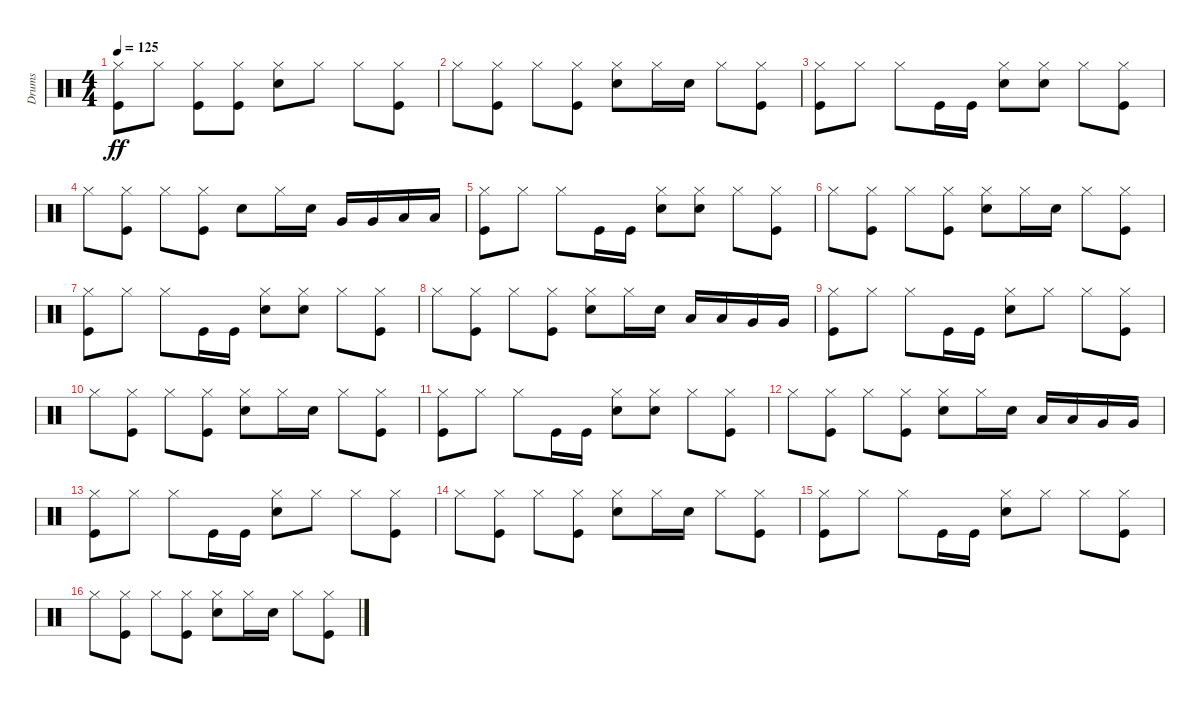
\track ("Drums" "Drums") {instrument percussion}
\staff {score}
\articulation defaults
\ts (4 4)
\tempo 125
\clef neutral
\ks c
("Kick (hit)" "Hi-Hat (closed)").8{dy ff} "Hi-Hat (closed)".8 ("Kick (hit)" "Hi-Hat (closed)").8 ("Kick (hit)" "Hi-Hat (closed)").8 ("Snare (hit) 2" "Hi-Hat (closed)").8 "Hi-Hat (closed)".8 "Hi-Hat (closed)".8 ("Kick (hit)" "Hi-Hat (closed)").8 |
"Hi-Hat (closed)".8 ("Kick (hit)" "Hi-Hat (closed)").8 "Hi-Hat (closed)".8 ("Kick (hit)" "Hi-Hat (closed)").8 ("Snare (hit) 2" "Hi-Hat (closed)").8 "Hi-Hat (closed)".16 "Snare (hit) 2".16 "Hi-Hat (closed)".8 ("Kick (hit)" "Hi-Hat (closed)").8 |
("Kick (hit)" "Hi-Hat (closed)").8 "Hi-Hat (closed)".8 "Hi-Hat (closed)".8 "Kick (hit)".16 "Kick (hit)".16 ("Snare (hit) 2" "Hi-Hat (closed)").8 ("Snare (hit) 2" "Hi-Hat (closed)").8 "Hi-Hat (closed)".8 ("Kick (hit)" "Hi-Hat (closed)").8 |
"Hi-Hat (closed)".8 ("Kick (hit)" "Hi-Hat (closed)").8 "Hi-Hat (closed)".8 ("Kick (hit)" "Hi-Hat (closed)").8 "Snare (hit) 2".8 "Hi-Hat (closed)".16 "Snare (hit) 2".16 "Very Low Tom (hit)".16 "Very Low Tom (hit)".16 "Low Floor Tom (hit)".16 "Low Floor Tom (hit)".16 |
("Kick (hit)" "Hi-Hat (closed)").8 "Hi-Hat (closed)".8 "Hi-Hat (closed)".8 "Kick (hit)".16 "Kick (hit)".16 ("Snare (hit) 2" "Hi-Hat (closed)").8 ("Snare (hit) 2" "Hi-Hat (closed)").8 "Hi-Hat (closed)".8 ("Kick (hit)" "Hi-Hat (closed)").8 |
"Hi-Hat (closed)".8 ("Kick (hit)" "Hi-Hat (closed)").8 "Hi-Hat (closed)".8 ("Kick (hit)" "Hi-Hat (closed)").8 ("Snare (hit) 2" "Hi-Hat (closed)").8 "Hi-Hat (closed)".16 "Snare (hit) 2".16 "Hi-Hat (closed)".8 ("Kick (hit)" "Hi-Hat (closed)").8 |
("Kick (hit)" "Hi-Hat (closed)").8 "Hi-Hat (closed)".8 "Hi-Hat (closed)".8 "Kick (hit)".16 "Kick (hit)".16 ("Snare (hit) 2" "Hi-Hat (closed)").8 ("Snare (hit) 2" "Hi-Hat (closed)").8 "Hi-Hat (closed)".8 ("Kick (hit)" "Hi-Hat (closed)").8 |
"Hi-Hat (closed)".8 ("Kick (hit)" "Hi-Hat (closed)").8 "Hi-Hat (closed)".8 ("Kick (hit)" "Hi-Hat (closed)").8 ("Snare (hit) 2" "Hi-Hat (closed)").8 "Hi-Hat (closed)".16 "Snare (hit) 2".16 "Low Tom (hit)".16 "Low Tom (hit)".16 "Very Low Tom (hit)".16 "Very Low Tom (hit)".16 |
("Kick (hit)" "Hi-Hat (closed)").8 "Hi-Hat (closed)".8 "Hi-Hat (closed)".8 "Kick (hit)".16 "Kick (hit)".16 ("Snare (hit) 2" "Hi-Hat (closed)").8 "Hi-Hat (closed)".8 "Hi-Hat (closed)".8 ("Kick (hit)" "Hi-Hat (closed)").8 |
"Hi-Hat (closed)".8 ("Kick (hit)" "Hi-Hat (closed)").8 "Hi-Hat (closed)".8 ("Kick (hit)" "Hi-Hat (closed)").8 ("Snare (hit) 2" "Hi-Hat (closed)").8 "Hi-Hat (closed)".16 "Snare (hit) 2".16 "Hi-Hat (closed)".8 ("Kick (hit)" "Hi-Hat (closed)").8 |
("Kick (hit)" "Hi-Hat (closed)").8 "Hi-Hat (closed)".8 "Hi-Hat (closed)".8 "Kick (hit)".16 "Kick (hit)".16 ("Snare (hit) 2" "Hi-Hat (closed)").8 ("Snare (hit) 2" "Hi-Hat (closed)").8 "Hi-Hat (closed)".8 ("Kick (hit)" "Hi-Hat (closed)").8 |
"Hi-Hat (closed)".8 ("Kick (hit)" "Hi-Hat (closed)").8 "Hi-Hat (closed)".8 ("Kick (hit)" "Hi-Hat (closed)").8 ("Snare (hit) 2" "Hi-Hat (closed)").8 "Hi-Hat (closed)".16 "Snare (hit) 2".16 "Low Tom (hit)".16 "Low Tom (hit)".16 "Very Low Tom (hit)".16 "Very Low Tom (hit)".16 |
("Kick (hit)" "Hi-Hat (closed)").8 "Hi-Hat (closed)".8 "Hi-Hat (closed)".8 "Kick (hit)".16 "Kick (hit)".16 ("Snare (hit) 2" "Hi-Hat (closed)").8 "Hi-Hat (closed)".8 "Hi-Hat (closed)".8 ("Kick (hit)" "Hi-Hat (closed)").8 |
"Hi-Hat (closed)".8 ("Kick (hit)" "Hi-Hat (closed)").8 "Hi-Hat (closed)".8 ("Kick (hit)" "Hi-Hat (closed)").8 ("Snare (hit) 2" "Hi-Hat (closed)").8 "Hi-Hat (closed)".16 "Snare (hit) 2".16 "Hi-Hat (closed)".8 ("Kick (hit)" "Hi-Hat (closed)").8 |
("Kick (hit)" "Hi-Hat (closed)").8 "Hi-Hat (closed)".8 "Hi-Hat (closed)".8 "Kick (hit)".16 "Kick (hit)".16 ("Snare (hit) 2" "Hi-Hat (closed)").8 "Hi-Hat (closed)".8 "Hi-Hat (closed)".8 ("Kick (hit)" "Hi-Hat (closed)").8 |
"Hi-Hat (closed)".8 ("Kick (hit)" "Hi-Hat (closed)").8 "Hi-Hat (closed)".8 ("Kick (hit)" "Hi-Hat (closed)").8 ("Snare (hit) 2" "Hi-Hat (closed)").8 "Hi-Hat (closed)".16 "Snare (hit) 2".16 "Hi-Hat (closed)".8 ("Kick (hit)" "Hi-Hat (closed)").8
